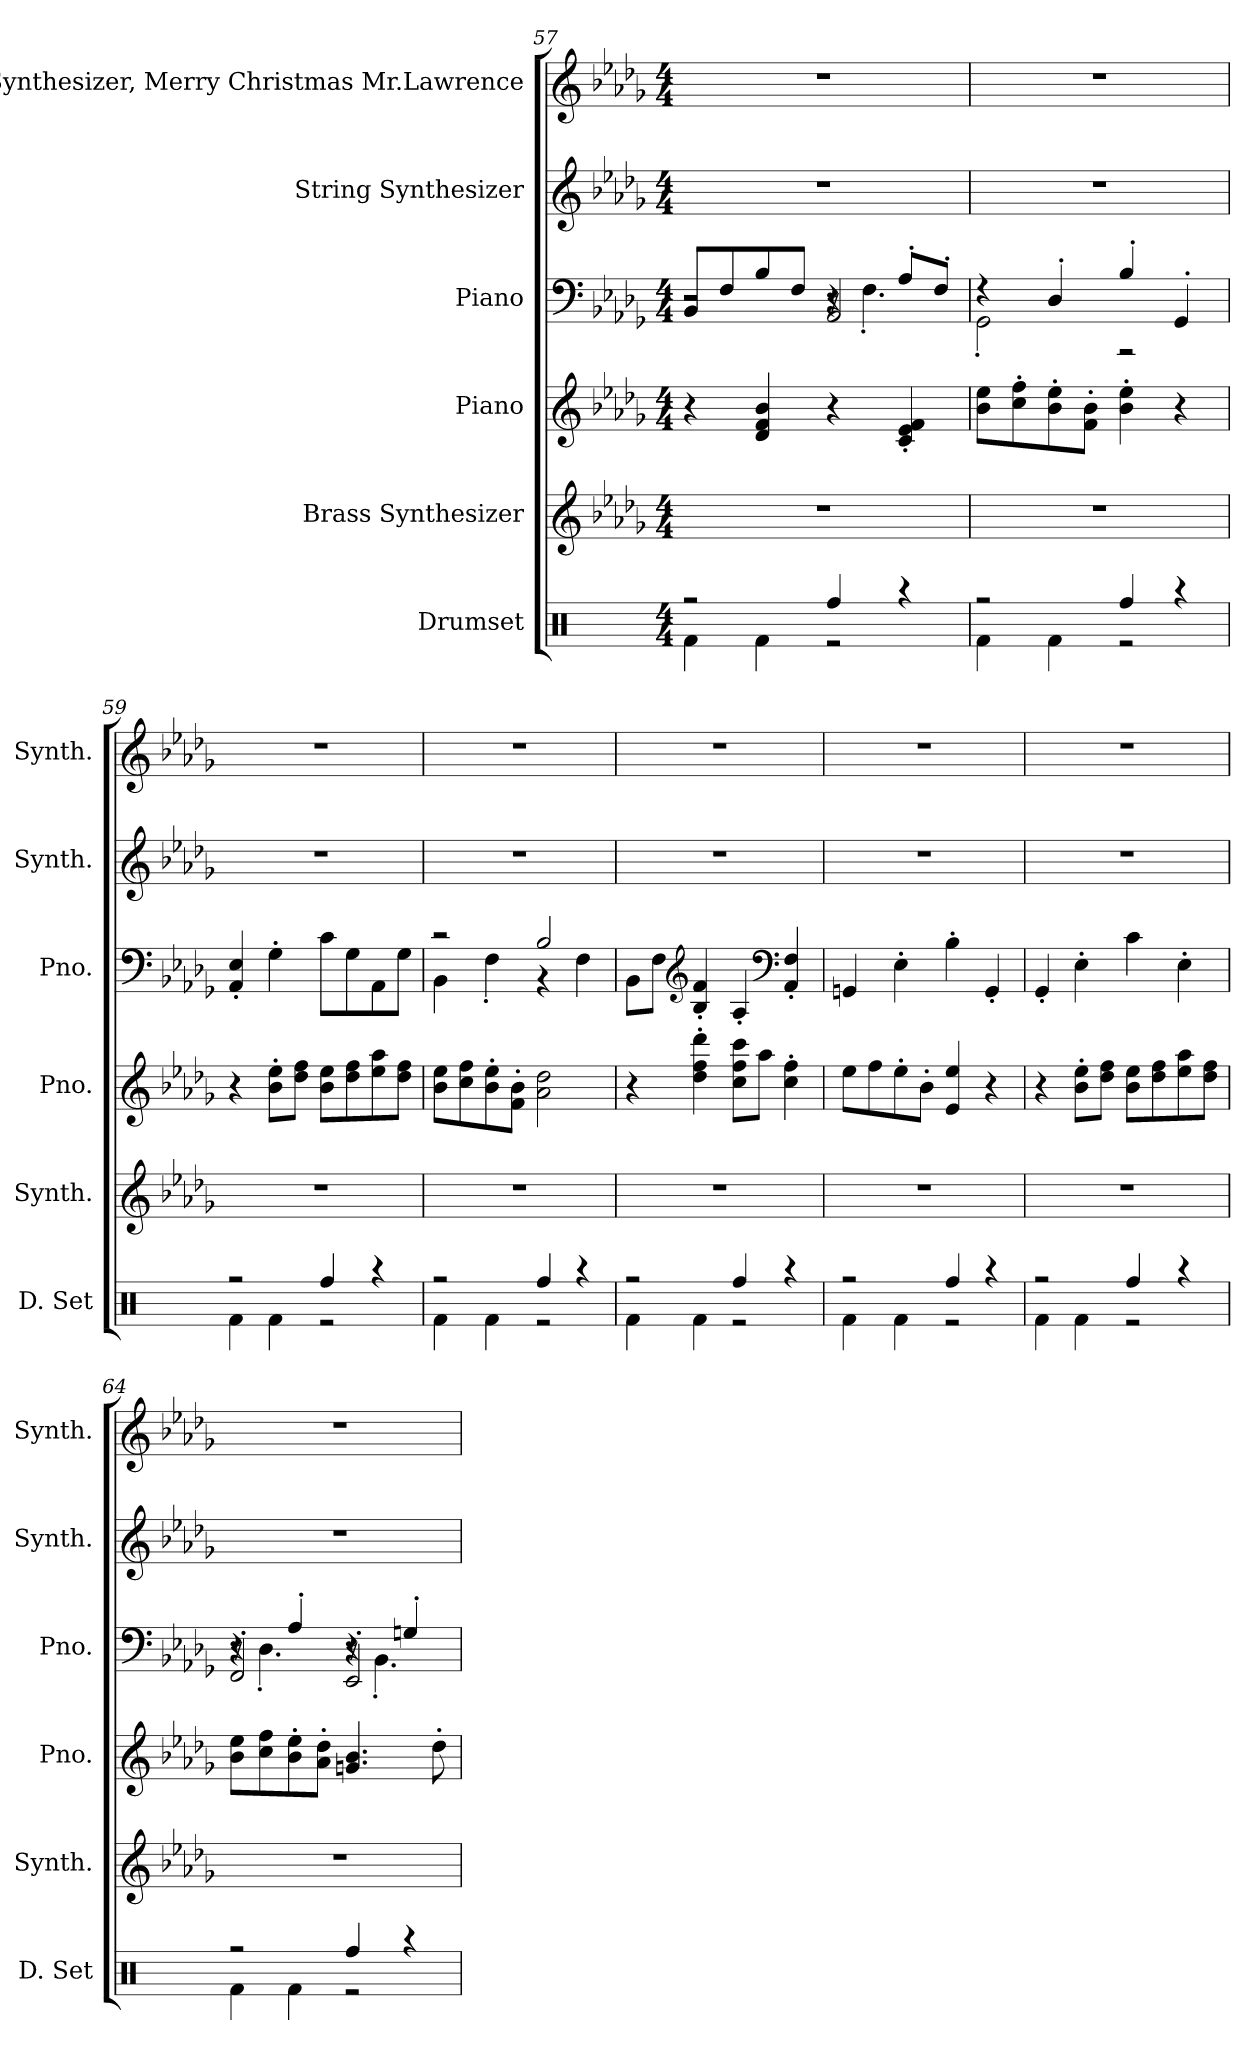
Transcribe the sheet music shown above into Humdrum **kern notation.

**kern	**kern	**kern	**kern	**kern	**kern
*part6	*part5	*part4	*part3	*part2	*part1
*staff6	*staff5	*staff4	*staff3	*staff2	*staff1
*I"Drumset	*I"Brass Synthesizer	*I"Piano	*I"Piano	*I"String Synthesizer	*I"Effect Synthesizer, Merry Christmas Mr.Lawrence
*I'D. Set	*I'Synth.	*I'Pno.	*I'Pno.	*I'Synth.	*I'Synth.
*clefX	*clefG2	*clefG2	*clefF4	*clefG2	*clefG2
*k[]	*k[b-e-a-d-g-]	*k[b-e-a-d-g-]	*k[b-e-a-d-g-]	*k[b-e-a-d-g-]	*k[b-e-a-d-g-]
*M4/4	*M4/4	*M4/4	*M4/4	*M4/4	*M4/4
*MM116	*MM116	*MM116	*MM116	*MM116	*MM116
=57	=57	=57	=57	=57	=57
*^	*	*	*^	*	*^
*	*	*	*	*	*^	*	*	*^
2r	4Rf\	1r	4r	8BB-/L	2r	2r	1r	1r	4ryy	2ryy
.	.	.	.	8F/	.	.	.	.	.	.
*	*	*	*	*	*	*	*	*MM115	*	*
.	4Rf\	.	4d-/ 4f/ 4b-/	8B-/	.	.	.	.	2.ryy	.
.	.	.	.	8F/J	.	.	.	.	.	.
*	*	*	*	*	*	*	*	*MM114	*	*
4Rff/	2r	.	4r	4r	8r	2AA-/	.	.	.	2ryy
.	.	.	.	.	4.F'\	.	.	.	.	.
4r	.	.	4c/' 4e-/' 4f/'	8A-'/L	.	.	.	.	.	.
.	.	.	.	8F'/J	.	.	.	.	.	.
*	*	*	*	*v	*v	*v	*	*v	*v	*v
=58	=58	=58	=58	=58	=58	=58
*	*	*	*	*	*	*MM115
*	*	*	*	*^	*	*^
*	*	*	*	*	*	*	*	*^
*	*	*	*	*	*	*	*	*	*^
2r	4Rf\	1r	8b-\ 8ee-\L	4r	2GG-'\	1r	1r	4ryy	2ryy	2.ryy
.	.	.	8cc\' 8ff\'	.	.	.	.	.	.	.
*	*	*	*	*	*	*	*MM113	*	*	*
.	4Rf\	.	8b-\' 8ee-\'	4D-'/	.	.	.	2.ryy	.	.
.	.	.	8f\' 8b-\'J	.	.	.	.	.	.	.
*	*	*	*	*	*	*	*MM110	*	*	*
4Rff/	2r	.	4b-\' 4ee-\'	4B-'/	2r	.	.	.	2ryy	.
*	*	*	*	*	*	*	*MM112	*	*	*
4r	.	.	4r	4GG-'/	.	.	.	.	.	4ryy
*	*	*	*	*v	*v	*	*	*	*	*
=59	=59	=59	=59	=59	=59	=59	=59	=59	=59
*	*	*	*	*	*	*MM113	*	*	*
2r	4Rf\	1r	4r	4AA-/' 4E-/'	1r	1r	4ryy	2ryy	2.ryy
*	*	*	*	*	*	*MM118	*	*	*
.	4Rf\	.	8b-\' 8ee-\'L	4G-'\	.	.	2.ryy	.	.
.	.	.	8dd-\ 8ff\J	.	.	.	.	.	.
*	*	*	*	*	*	*MM115	*	*	*
4Rff/	2r	.	8b-\ 8ee-\L	8c\L	.	.	.	2ryy	.
.	.	.	8dd-\ 8ff\	8G-\	.	.	.	.	.
*	*	*	*	*	*	*MM117	*	*	*
4r	.	.	8ee-\ 8aa-\	8AA-\	.	.	.	.	4ryy
.	.	.	8dd-\ 8ff\J	8G-\J	.	.	.	.	.
=60	=60	=60	=60	=60	=60	=60	=60	=60	=60
*	*	*	*	*	*	*MM116	*	*	*
*	*	*	*	*^	*	*	*	*	*
2r	4Rf\	1r	8b-\ 8ee-\L	2r	4BB-\	1r	1r	4ryy	2ryy	2.ryy
.	.	.	8cc\ 8ff\	.	.	.	.	.	.	.
*	*	*	*	*	*	*	*MM113	*	*	*
.	4Rf\	.	8b-\' 8ee-\'	.	4F'\	.	.	2.ryy	.	.
.	.	.	8f\' 8b-\'J	.	.	.	.	.	.	.
*	*	*	*	*	*	*	*MM112	*	*	*
4Rff/	2r	.	2a-\ 2dd-\	2B-/	4r	.	.	.	2ryy	.
*	*	*	*	*	*	*	*MM114	*	*	*
4r	.	.	.	.	4F\	.	.	.	.	4ryy
*	*	*	*	*v	*v	*	*	*	*	*
!!LO:PB:g=z	!!	!!	!!
=61	=61	=61	=61	=61	=61	=61	=61	=61	=61
*	*	*	*	*	*	*MM116	*	*	*
2r	4Rf\	1r	4r	8BB-\L	1r	1r	4ryy	2ryy	2.ryy
.	.	.	.	8F\J	.	.	.	.	.
*	*	*	*	*clefG2	*	*	*	*	*
*	*	*	*	*	*	*MM112	*	*	*
.	4Rf\	.	4dd-\' 4ff\' 4ddd-\'	4B-/' 4f/'	.	.	2.ryy	.	.
*	*	*	*	*	*	*MM117	*	*	*
4Rff/	2r	.	8cc\ 8ff\ 8ccc\L	4A-'/	.	.	.	2ryy	.
.	.	.	8aa-\J	.	.	.	.	.	.
*	*	*	*	*clefF4	*	*	*	*	*
*	*	*	*	*	*	*MM115	*	*	*
4r	.	.	4cc\' 4ff\'	4AA-/' 4F/'	.	.	.	.	4ryy
=62	=62	=62	=62	=62	=62	=62	=62	=62	=62
*	*	*	*	*	*	*MM116	*	*	*
2r	4Rf\	1r	8ee-\L	4GGn/	1r	1r	4ryy	2ryy	2.ryy
.	.	.	8ff\	.	.	.	.	.	.
*	*	*	*	*	*	*MM114	*	*	*
.	4Rf\	.	8ee-'\	4E-'\	.	.	2.ryy	.	.
.	.	.	8b-'\J	.	.	.	.	.	.
*	*	*	*	*	*	*MM115	*	*	*
4Rff/	2r	.	4e-/ 4ee-/	4B-'\	.	.	.	2ryy	.
*	*	*	*	*	*	*MM114	*	*	*
4r	.	.	4r	4GG'/	.	.	.	.	4ryy
=63	=63	=63	=63	=63	=63	=63	=63	=63	=63
*	*	*	*	*	*	*MM115	*	*	*
2r	4Rf\	1r	4r	4GG-'/	1r	1r	4ryy	2ryy	2.ryy
*	*	*	*	*	*	*MM118	*	*	*
.	4Rf\	.	8b-\' 8ee-\'L	4E-'\	.	.	2.ryy	.	.
.	.	.	8dd-\ 8ff\J	.	.	.	.	.	.
*	*	*	*	*	*	*MM115	*	*	*
4Rff/	2r	.	8b-\ 8ee-\L	4c\	.	.	.	2ryy	.
.	.	.	8dd-\ 8ff\	.	.	.	.	.	.
*	*	*	*	*	*	*MM119	*	*	*
4r	.	.	8ee-\ 8aa-\	4E-'\	.	.	.	.	4ryy
.	.	.	8dd-\ 8ff\J	.	.	.	.	.	.
=64	=64	=64	=64	=64	=64	=64	=64	=64	=64
*	*	*	*	*	*	*MM114	*	*	*
*	*	*	*	*^	*	*	*	*	*
*	*	*	*	*	*^	*	*	*	*	*
2r	4Rf\	1r	8b-\ 8ee-\L	4r	8r	2FF'/	1r	1r	4ryy	2ryy	2.ryy
.	.	.	8cc\ 8ff\	.	4.D-'\	.	.	.	.	.	.
*	*	*	*	*	*	*	*	*MM115	*	*	*
.	4Rf\	.	8b-\' 8ee-\'	4A-'/	.	.	.	.	2.ryy	.	.
.	.	.	8a-\' 8dd-\'J	.	.	.	.	.	.	.	.
*	*	*	*	*	*	*	*	*MM116	*	*	*
4Rff/	2r	.	4.gn/ 4.b-/	4r	8r	2EE-'/	.	.	.	2ryy	.
.	.	.	.	.	4.BB-'\	.	.	.	.	.	.
*	*	*	*	*	*	*	*	*MM114	*	*	*
4r	.	.	.	4Gn'/	.	.	.	.	.	.	4ryy
.	.	.	8dd-'\	.	.	.	.	.	.	.	.
*v	*v	*	*	*v	*v	*v	*	*v	*v	*v	*v
=	=	=	=	=	=
*-	*-	*-	*-	*-	*-
